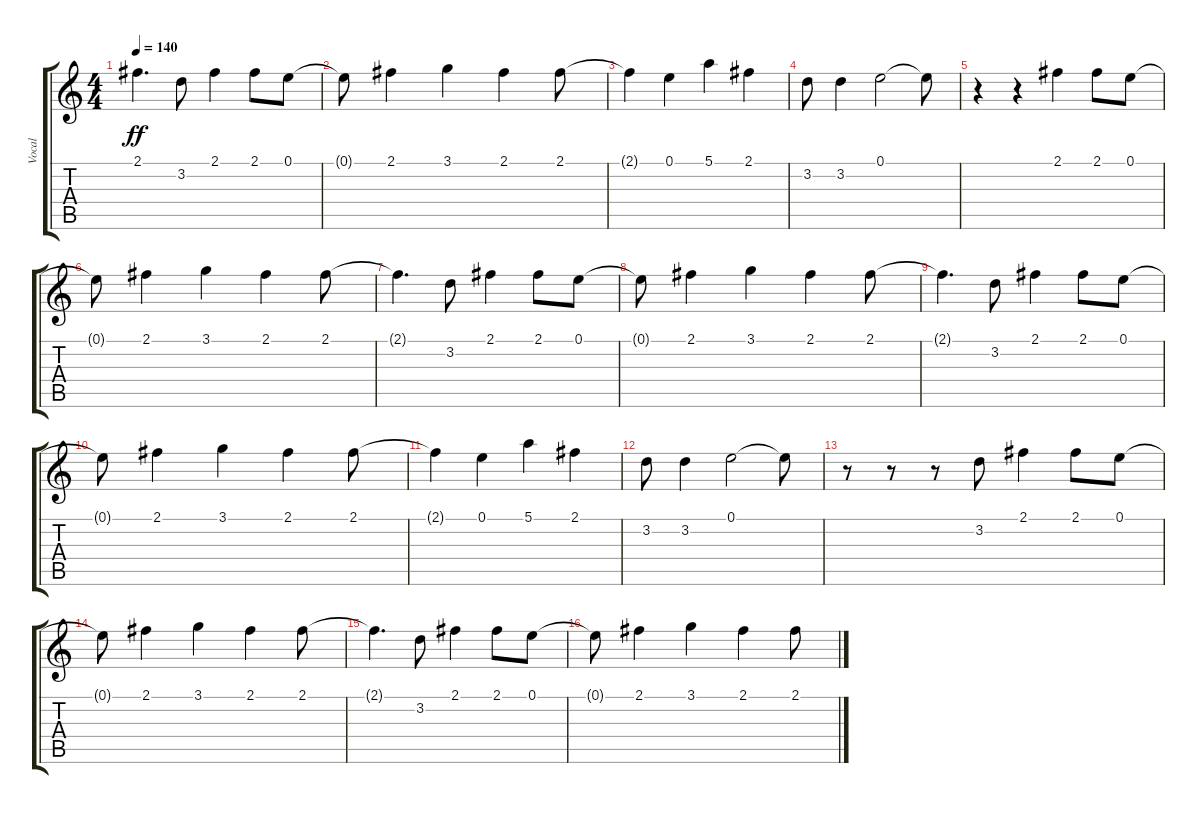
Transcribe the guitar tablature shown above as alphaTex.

\track ("Vocal" "Vocal") {instrument slapbass1}
\staff {score tabs}
\tuning (E4 B3 G3 D3 A2 E2) {hide}
\ts (4 4)
\tempo 140
\clef g2
\ks c
2.1{t}.4{d dy ff} 3.2.8 2.1.4 2.1.8 0.1.8 |
0.1{t}.8 2.1.4 3.1.4 2.1.4 2.1.8 |
2.1{t}.4 0.1.4 5.1.4 2.1.4 |
3.2.8 3.2.4 0.1.2 0.1{t}.8 |
r.4 r.4 2.1.4 2.1.8 0.1.8 |
0.1{t}.8 2.1.4 3.1.4 2.1.4 2.1.8 |
2.1{t}.4{d} 3.2.8 2.1.4 2.1.8 0.1.8 |
0.1{t}.8 2.1.4 3.1.4 2.1.4 2.1.8 |
2.1{t}.4{d} 3.2.8 2.1.4 2.1.8 0.1.8 |
0.1{t}.8 2.1.4 3.1.4 2.1.4 2.1.8 |
2.1{t}.4 0.1.4 5.1.4 2.1.4 |
3.2.8 3.2.4 0.1.2 0.1{t}.8 |
r.8 r.8 r.8 3.2.8 2.1.4 2.1.8 0.1.8 |
0.1{t}.8 2.1.4 3.1.4 2.1.4 2.1.8 |
2.1{t}.4{d} 3.2.8 2.1.4 2.1.8 0.1.8 |
0.1{t}.8 2.1.4 3.1.4 2.1.4 2.1.8
